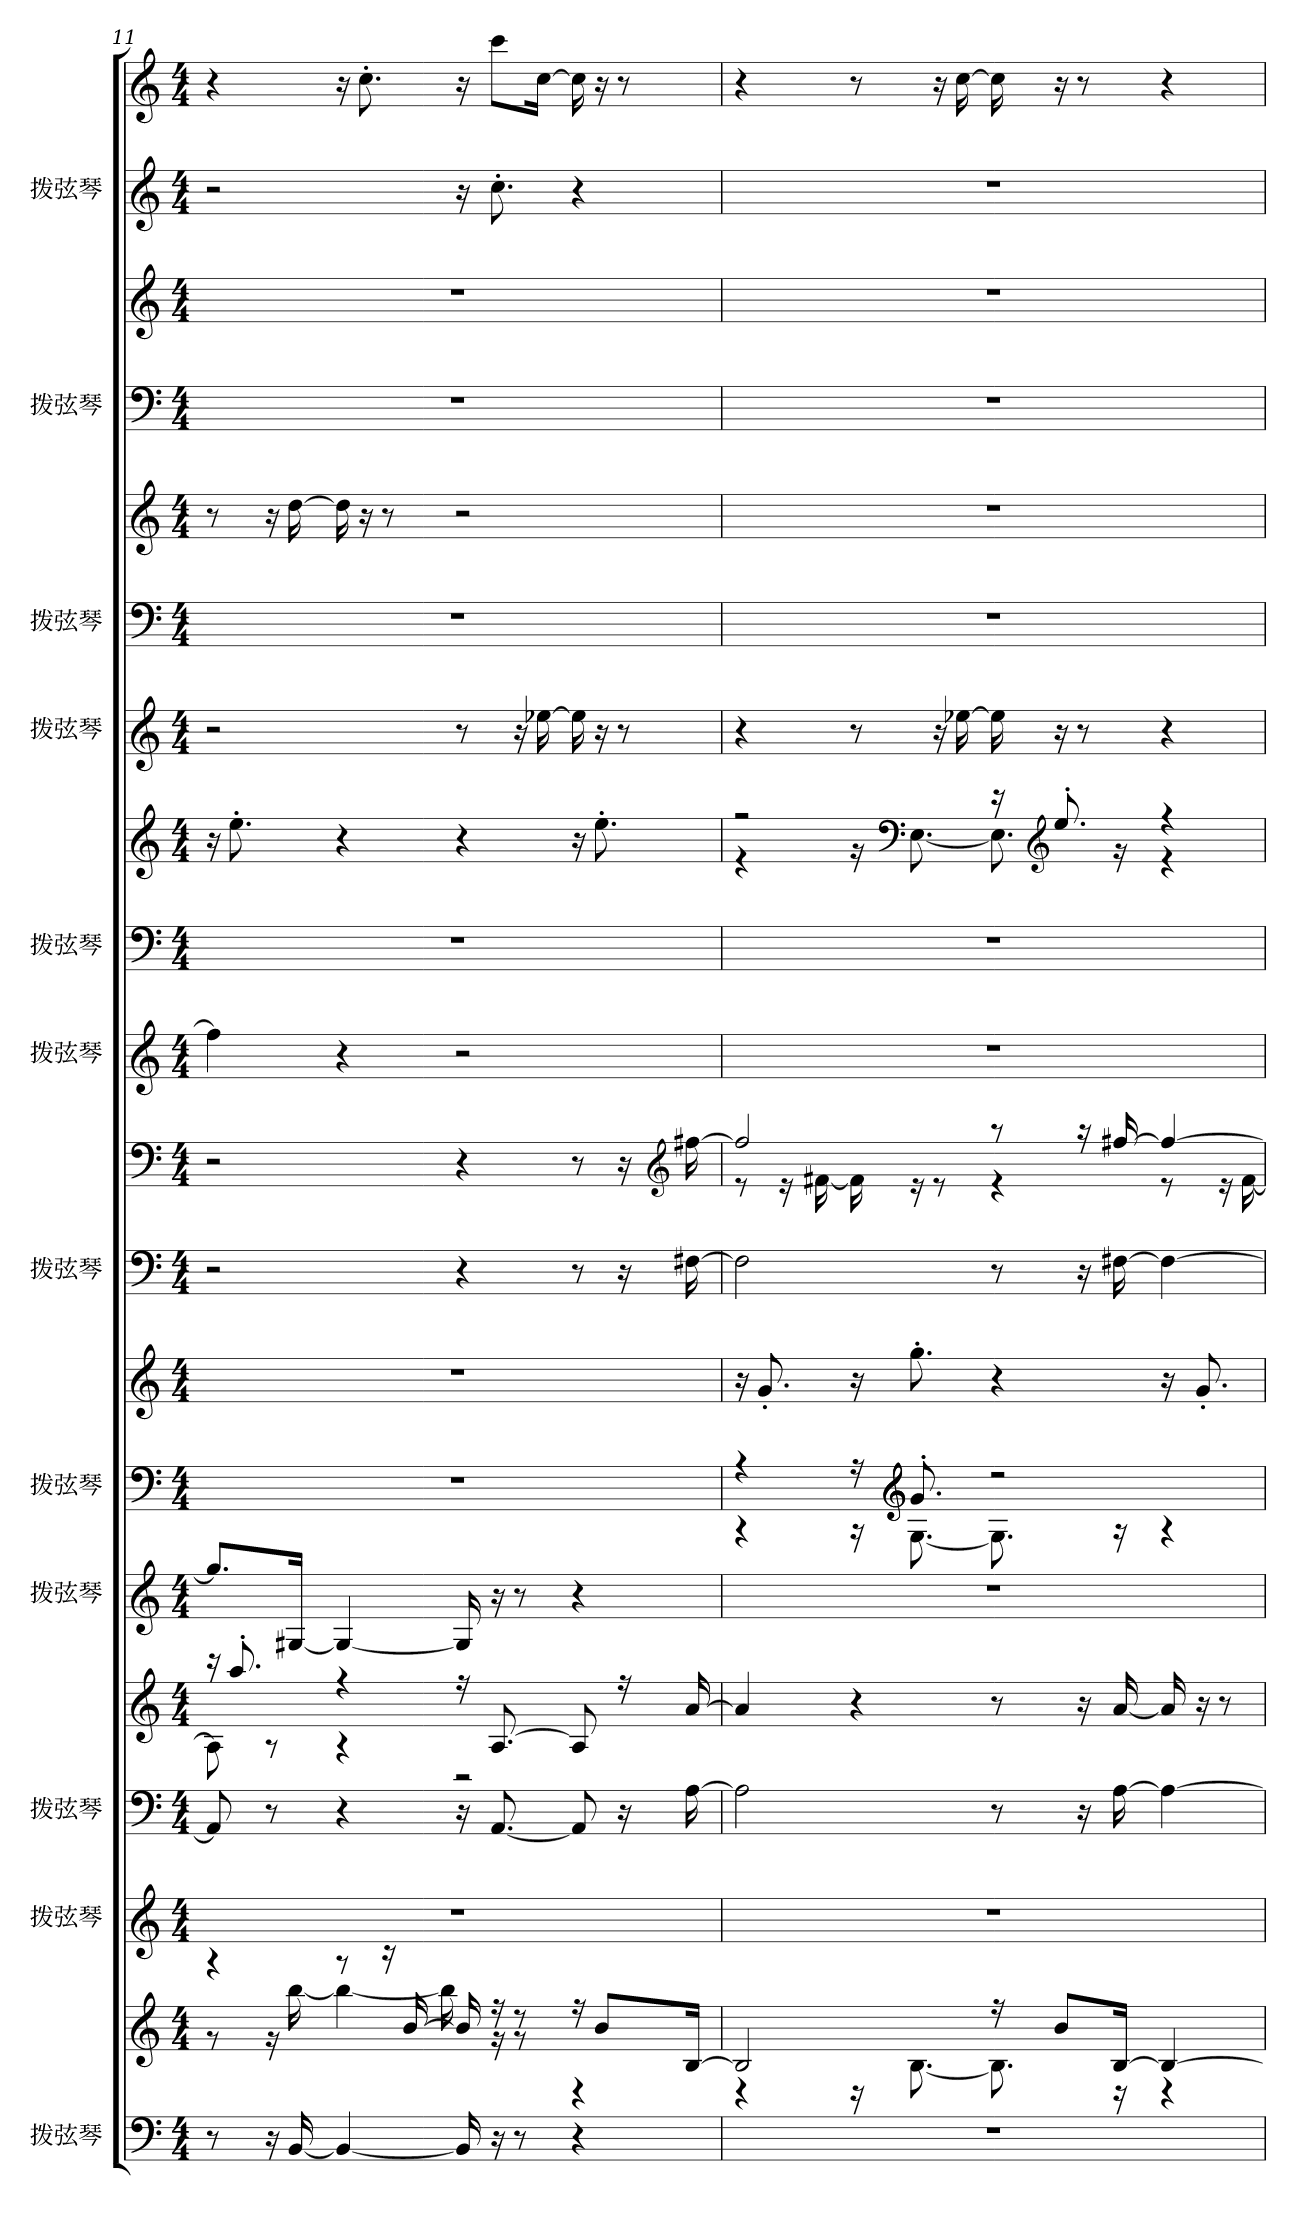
**kern	**kern	**kern	**kern	**kern	**kern	**kern	**kern	**kern	**kern	**kern	**kern	**kern	**kern	**kern	**kern	**kern	**kern	**kern	**kern
*part12	*part12	*part11	*part10	*part10	*part9	*part8	*part8	*part7	*part7	*part6	*part5	*part5	*part4	*part3	*part3	*part2	*part2	*part1	*part1
*staff20	*staff19	*staff18	*staff17	*staff16	*staff15	*staff14	*staff13	*staff12	*staff11	*staff10	*staff9	*staff8	*staff7	*staff6	*staff5	*staff4	*staff3	*staff2	*staff1
*I"拨弦琴	*	*I"拨弦琴	*I"拨弦琴	*	*I"拨弦琴	*I"拨弦琴	*	*I"拨弦琴	*	*I"拨弦琴	*I"拨弦琴	*	*I"拨弦琴	*I"拨弦琴	*	*I"拨弦琴	*	*I"拨弦琴	*
!!LO:PB:g=z
*clefF4	*clefG2	*clefG2	*clefF4	*clefG2	*clefG2	*clefF4	*clefG2	*clefF4	*clefF4	*clefG2	*clefF4	*clefG2	*clefG2	*clefF4	*clefG2	*clefF4	*clefG2	*clefG2	*clefG2
*k[]	*k[]	*k[]	*k[]	*k[]	*k[]	*k[]	*k[]	*k[]	*k[]	*k[]	*k[]	*k[]	*k[]	*k[]	*k[]	*k[]	*k[]	*k[]	*k[]
*M4/4	*M4/4	*M4/4	*M4/4	*M4/4	*M4/4	*M4/4	*M4/4	*M4/4	*M4/4	*M4/4	*M4/4	*M4/4	*M4/4	*M4/4	*M4/4	*M4/4	*M4/4	*M4/4	*M4/4
=11	=11	=11	=11	=11	=11	=11	=11	=11	=11	=11	=11	=11	=11	=11	=11	=11	=11	=11	=11
*	*^	*	*	*^	*	*	*	*	*	*	*	*	*	*	*	*	*	*	*
8r	4r	8r	1r	8AA/]	16r	8A\]	8.gg#/L]	1r	1r	2r	2r	4ff\]	1r	16r	2r	1r	8r	1r	1r	2r	4r
.	.	.	.	.	8.aa'/	.	.	.	.	.	.	.	.	8.ee'\	.	.	.	.	.	.	.
16r	.	16r	.	8r	.	8r	.	.	.	.	.	.	.	.	.	.	16r	.	.	.	.
[16BB/	.	[16bb\	.	.	.	.	[16G#X/Jk	.	.	.	.	.	.	.	.	.	[16dd\	.	.	.	.
4BB/_	8r	4bb\_	.	4r	4r	4r	4G#/_	.	.	.	.	4r	.	4r	.	.	16dd\]	.	.	.	16r
.	.	.	.	.	.	.	.	.	.	.	.	.	.	.	.	.	16r	.	.	.	8.cc'\
.	16r	.	.	.	.	.	.	.	.	.	.	.	.	.	.	.	8r	.	.	.	.
.	[16b/	.	.	.	.	.	.	.	.	.	.	.	.	.	.	.	.	.	.	.	.
16BB/]	16b/]	16bb\]	.	16r	16r	2r	16G#/]	.	.	4r	4r	2r	.	4r	8r	.	2r	.	.	16r	16r
16r	16r	16r	.	[8.AA/	[8.A/	.	16r	.	.	.	.	.	.	.	.	.	.	.	.	8.cc'\	8ccc\L
8r	8r	8r	.	.	.	.	8r	.	.	.	.	.	.	.	16r	.	.	.	.	.	.
.	.	.	.	.	.	.	.	.	.	.	.	.	.	.	[16ee-X\	.	.	.	.	.	[16cc\Jk
4r	16r	4r	.	8AA/]	8A/]	.	4r	.	.	8r	8r	.	.	16r	16ee-\]	.	.	.	.	4r	16cc\]
.	8b/L	.	.	.	.	.	.	.	.	.	.	.	.	8.ee'\	16r	.	.	.	.	.	16r
.	.	.	.	16r	16r	.	.	.	.	16r	16r	.	.	.	8r	.	.	.	.	.	8r
*	*	*	*	*	*	*	*	*	*	*	*clefG2	*	*	*	*	*	*	*	*	*	*
.	[16B/Jk	.	.	[16A\	[16a/	.	.	.	.	[16F#X\	[16ff#X\	.	.	.	.	.	.	.	.	.	.
*	*	*	*	*	*v	*v	*	*	*	*	*	*	*	*	*	*	*	*	*	*	*
!!LO:PB:g=z
=12	=12	=12	=12	=12	=12	=12	=12	=12	=12	=12	=12	=12	=12	=12	=12	=12	=12	=12	=12	=12
*	*	*	*	*	*	*	*^	*	*	*^	*	*	*^	*	*	*	*	*	*	*
1r	2B/]	4r	1r	2A\]	4a/]	1r	4r	4r	16r	2F#\]	2ff#/]	8r	1r	1r	2r	4r	4r	1r	1r	1r	1r	1r	4r
.	.	.	.	.	.	.	.	.	8.g'/	.	.	.	.	.	.	.	.	.	.	.	.	.	.
.	.	.	.	.	.	.	.	.	.	.	.	16r	.	.	.	.	.	.	.	.	.	.	.
.	.	.	.	.	.	.	.	.	.	.	.	[16f#X\	.	.	.	.	.	.	.	.	.	.	.
.	.	16r	.	.	4r	.	16r	16r	16r	.	.	16f#\]	.	.	.	16r	8r	.	.	.	.	.	8r
*	*	*	*	*	*	*	*clefG2	*	*	*	*	*	*	*	*clefF4	*	*	*	*	*	*	*	*
.	.	[8.B\	.	.	.	.	8.g'/	[8.G\	8.gg'\	.	.	16r	.	.	.	[8.E\	.	.	.	.	.	.	.
.	.	.	.	.	.	.	.	.	.	.	.	8r	.	.	.	.	16r	.	.	.	.	.	16r
.	.	.	.	.	.	.	.	.	.	.	.	.	.	.	.	.	[16ee-X\	.	.	.	.	.	[16cc\
.	16r	8.B\]	.	8r	8r	.	2r	8.G\]	4r	8r	8r	4r	.	.	16r	8.E\]	16ee-\]	.	.	.	.	.	16cc\]
*	*	*	*	*	*	*	*	*	*	*	*	*	*	*	*clefG2	*	*	*	*	*	*	*	*
.	8b/L	.	.	.	.	.	.	.	.	.	.	.	.	.	8.ee'/	.	16r	.	.	.	.	.	16r
.	.	.	.	16r	16r	.	.	.	.	16r	16r	.	.	.	.	.	8r	.	.	.	.	.	8r
.	[16B/Jk	16r	.	[16A\	[16a/	.	.	16r	.	[16F#X\	[16ff#X/	.	.	.	.	16r	.	.	.	.	.	.	.
.	4B/_	4r	.	4A\_	16a/]	.	.	4r	16r	4F#\_	4ff#/_	8r	.	.	4r	4r	4r	.	.	.	.	.	4r
.	.	.	.	.	16r	.	.	.	8.g'/	.	.	.	.	.	.	.	.	.	.	.	.	.	.
.	.	.	.	.	8r	.	.	.	.	.	.	16r	.	.	.	.	.	.	.	.	.	.	.
.	.	.	.	.	.	.	.	.	.	.	.	[16f#\	.	.	.	.	.	.	.	.	.	.	.
*	*v	*v	*	*	*	*	*v	*v	*	*	*v	*v	*	*	*v	*v	*	*	*	*	*	*	*
=	=	=	=	=	=	=	=	=	=	=	=	=	=	=	=	=	=	=	=
*-	*-	*-	*-	*-	*-	*-	*-	*-	*-	*-	*-	*-	*-	*-	*-	*-	*-	*-	*-
